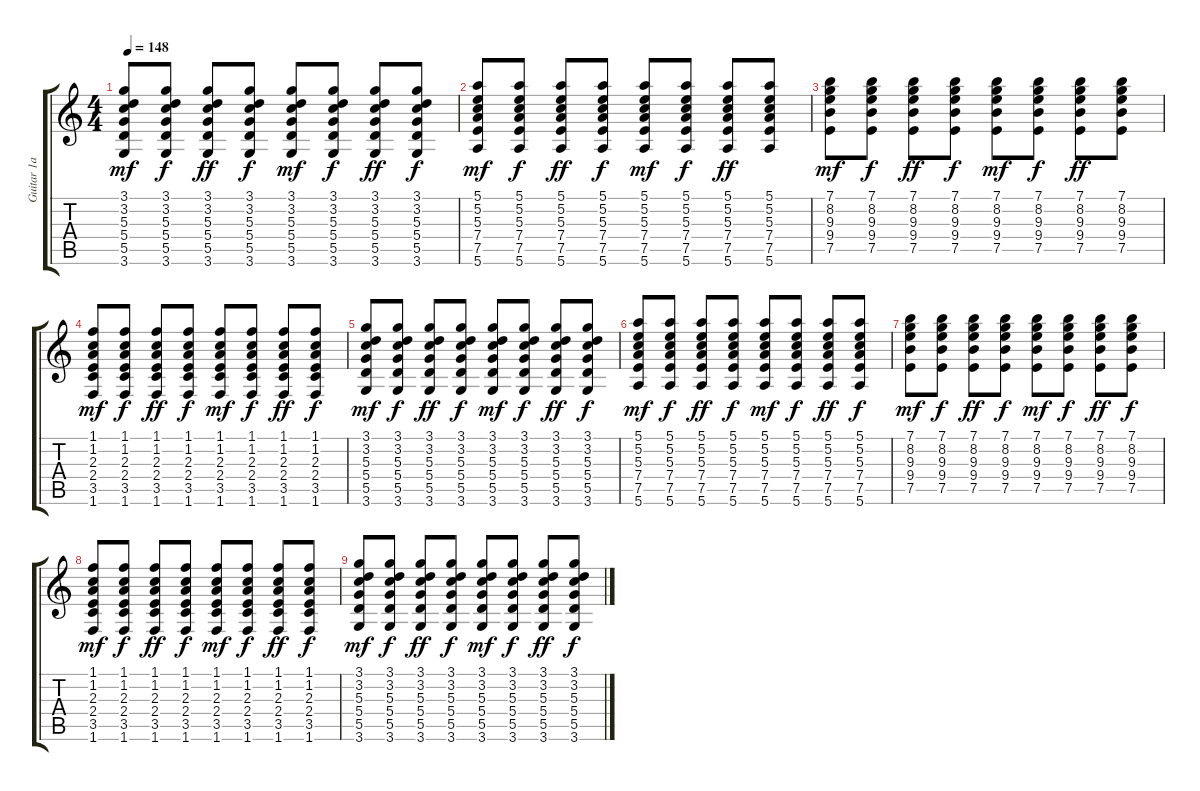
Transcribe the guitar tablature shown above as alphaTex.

\track ("Guitar 1a" "Guitar 1a") {instrument acousticguitarsteel}
\staff {score tabs}
\tuning (E4 B3 G3 D3 A2 E2) {hide}
\ts (4 4)
\tempo 148
\clef g2
\ks c
(3.1 3.2 5.3 5.4 5.5 3.6).8{dy mf} (3.1 3.2 5.3 5.4 5.5 3.6).8{dy f} (3.1 3.2 5.3 5.4 5.5 3.6).8{dy ff} (3.1 3.2 5.3 5.4 5.5 3.6).8{dy f} (3.1 3.2 5.3 5.4 5.5 3.6).8{dy mf} (3.1 3.2 5.3 5.4 5.5 3.6).8{dy f} (3.1 3.2 5.3 5.4 5.5 3.6).8{dy ff} (3.1 3.2 5.3 5.4 5.5 3.6).8{dy f} |
(5.1 5.2 5.3 7.4 7.5 5.6).8{dy mf} (5.1 5.2 5.3 7.4 7.5 5.6).8{dy f} (5.1 5.2 5.3 7.4 7.5 5.6).8{dy ff} (5.1 5.2 5.3 7.4 7.5 5.6).8{dy f} (5.1 5.2 5.3 7.4 7.5 5.6).8{dy mf} (5.1 5.2 5.3 7.4 7.5 5.6).8{dy f} (5.1 5.2 5.3 7.4 7.5 5.6).8{dy ff} (5.1 5.2 5.3 7.4 7.5 5.6).8 |
(7.1 8.2 9.3 9.4 7.5).8{dy mf} (7.1 8.2 9.3 9.4 7.5).8{dy f} (7.1 8.2 9.3 9.4 7.5).8{dy ff} (7.1 8.2 9.3 9.4 7.5).8{dy f} (7.1 8.2 9.3 9.4 7.5).8{dy mf} (7.1 8.2 9.3 9.4 7.5).8{dy f} (7.1 8.2 9.3 9.4 7.5).8{dy ff} (7.1 8.2 9.3 9.4 7.5).8 |
(1.1 1.2 2.3 2.4 3.5 1.6).8{dy mf} (1.1 1.2 2.3 2.4 3.5 1.6).8{dy f} (1.1 1.2 2.3 2.4 3.5 1.6).8{dy ff} (1.1 1.2 2.3 2.4 3.5 1.6).8{dy f} (1.1 1.2 2.3 2.4 3.5 1.6).8{dy mf} (1.1 1.2 2.3 2.4 3.5 1.6).8{dy f} (1.1 1.2 2.3 2.4 3.5 1.6).8{dy ff} (1.1 1.2 2.3 2.4 3.5 1.6).8{dy f} |
(3.1 3.2 5.3 5.4 5.5 3.6).8{dy mf} (3.1 3.2 5.3 5.4 5.5 3.6).8{dy f} (3.1 3.2 5.3 5.4 5.5 3.6).8{dy ff} (3.1 3.2 5.3 5.4 5.5 3.6).8{dy f} (3.1 3.2 5.3 5.4 5.5 3.6).8{dy mf} (3.1 3.2 5.3 5.4 5.5 3.6).8{dy f} (3.1 3.2 5.3 5.4 5.5 3.6).8{dy ff} (3.1 3.2 5.3 5.4 5.5 3.6).8{dy f} |
(5.1 5.2 5.3 7.4 7.5 5.6).8{dy mf} (5.1 5.2 5.3 7.4 7.5 5.6).8{dy f} (5.1 5.2 5.3 7.4 7.5 5.6).8{dy ff} (5.1 5.2 5.3 7.4 7.5 5.6).8{dy f} (5.1 5.2 5.3 7.4 7.5 5.6).8{dy mf} (5.1 5.2 5.3 7.4 7.5 5.6).8{dy f} (5.1 5.2 5.3 7.4 7.5 5.6).8{dy ff} (5.1 5.2 5.3 7.4 7.5 5.6).8{dy f} |
(7.1 8.2 9.3 9.4 7.5).8{dy mf} (7.1 8.2 9.3 9.4 7.5).8{dy f} (7.1 8.2 9.3 9.4 7.5).8{dy ff} (7.1 8.2 9.3 9.4 7.5).8{dy f} (7.1 8.2 9.3 9.4 7.5).8{dy mf} (7.1 8.2 9.3 9.4 7.5).8{dy f} (7.1 8.2 9.3 9.4 7.5).8{dy ff} (7.1 8.2 9.3 9.4 7.5).8{dy f} |
(1.1 1.2 2.3 2.4 3.5 1.6).8{dy mf} (1.1 1.2 2.3 2.4 3.5 1.6).8{dy f} (1.1 1.2 2.3 2.4 3.5 1.6).8{dy ff} (1.1 1.2 2.3 2.4 3.5 1.6).8{dy f} (1.1 1.2 2.3 2.4 3.5 1.6).8{dy mf} (1.1 1.2 2.3 2.4 3.5 1.6).8{dy f} (1.1 1.2 2.3 2.4 3.5 1.6).8{dy ff} (1.1 1.2 2.3 2.4 3.5 1.6).8{dy f} |
(3.1 3.2 5.3 5.4 5.5 3.6).8{dy mf} (3.1 3.2 5.3 5.4 5.5 3.6).8{dy f} (3.1 3.2 5.3 5.4 5.5 3.6).8{dy ff} (3.1 3.2 5.3 5.4 5.5 3.6).8{dy f} (3.1 3.2 5.3 5.4 5.5 3.6).8{dy mf} (3.1 3.2 5.3 5.4 5.5 3.6).8{dy f} (3.1 3.2 5.3 5.4 5.5 3.6).8{dy ff} (3.1 3.2 5.3 5.4 5.5 3.6).8{dy f}
